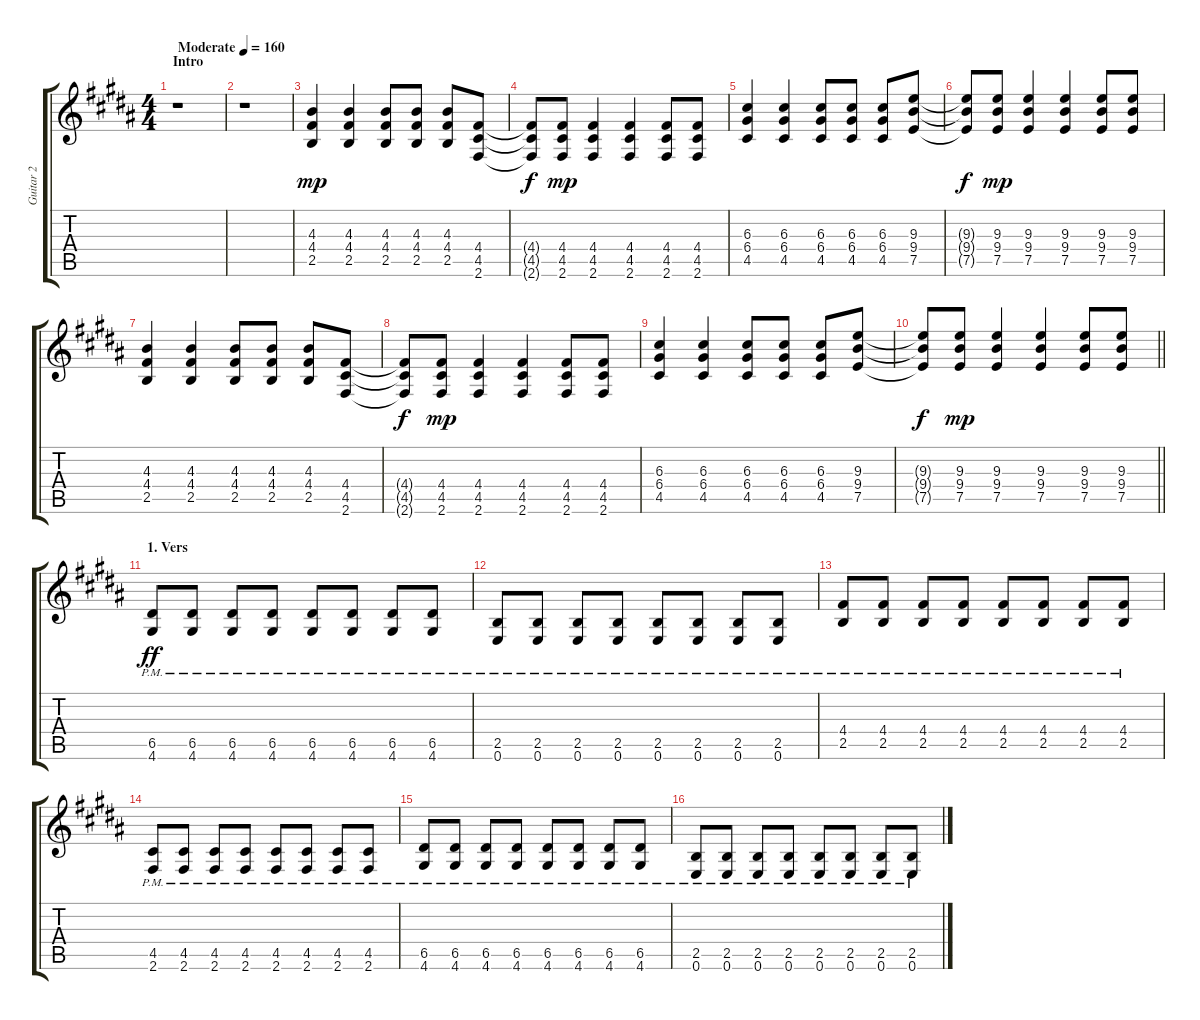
\track ("Guitar 2" "Guitar 2") {instrument distortionguitar}
\staff {score tabs}
\tuning (E4 B3 G3 D3 A2 E2) {hide}
\ts (4 4)
\section ("" "Intro")
\tempo (160 "Moderate")
\clef g2
\ks b
r.1{dy mp instrument distortionguitar} |
r.1 |
(4.3 4.4 2.5).4 (4.3 4.4 2.5).4 (4.3 4.4 2.5).8 (4.3 4.4 2.5).8 (4.3 4.4 2.5).8 (4.4 4.5 2.6).8 |
(4.4{t} 4.5{t} 2.6{t}).8{dy f} (4.4 4.5 2.6).8{dy mp} (4.4 4.5 2.6).4 (4.4 4.5 2.6).4 (4.4 4.5 2.6).8 (4.4 4.5 2.6).8 |
(6.3 6.4 4.5).4 (6.3 6.4 4.5).4 (6.3 6.4 4.5).8 (6.3 6.4 4.5).8 (6.3 6.4 4.5).8 (9.3 9.4 7.5).8 |
(9.3{t} 9.4{t} 7.5{t}).8{dy f} (9.3 9.4 7.5).8{dy mp} (9.3 9.4 7.5).4 (9.3 9.4 7.5).4 (9.3 9.4 7.5).8 (9.3 9.4 7.5).8 |
(4.3 4.4 2.5).4 (4.3 4.4 2.5).4 (4.3 4.4 2.5).8 (4.3 4.4 2.5).8 (4.3 4.4 2.5).8 (4.4 4.5 2.6).8 |
(4.4{t} 4.5{t} 2.6{t}).8{dy f} (4.4 4.5 2.6).8{dy mp} (4.4 4.5 2.6).4 (4.4 4.5 2.6).4 (4.4 4.5 2.6).8 (4.4 4.5 2.6).8 |
(6.3 6.4 4.5).4 (6.3 6.4 4.5).4 (6.3 6.4 4.5).8 (6.3 6.4 4.5).8 (6.3 6.4 4.5).8 (9.3 9.4 7.5).8 |
\barLineRight lightlight
(9.3{t} 9.4{t} 7.5{t}).8{dy f} (9.3 9.4 7.5).8{dy mp} (9.3 9.4 7.5).4 (9.3 9.4 7.5).4 (9.3 9.4 7.5).8 (9.3 9.4 7.5).8 |
\section ("" "1. Vers")
(6.5{pm} 4.6{pm}).8{dy ff} (6.5{pm} 4.6{pm}).8 (6.5{pm} 4.6{pm}).8 (6.5{pm} 4.6{pm}).8 (6.5{pm} 4.6{pm}).8 (6.5{pm} 4.6{pm}).8 (6.5{pm} 4.6{pm}).8 (6.5{pm} 4.6{pm}).8 |
(2.5{pm} 0.6{pm}).8 (2.5{pm} 0.6{pm}).8 (2.5{pm} 0.6{pm}).8 (2.5{pm} 0.6{pm}).8 (2.5{pm} 0.6{pm}).8 (2.5{pm} 0.6{pm}).8 (2.5{pm} 0.6{pm}).8 (2.5{pm} 0.6{pm}).8 |
(4.4{pm} 2.5{pm}).8 (4.4{pm} 2.5{pm}).8 (4.4{pm} 2.5{pm}).8 (4.4{pm} 2.5{pm}).8 (4.4{pm} 2.5{pm}).8 (4.4{pm} 2.5{pm}).8 (4.4{pm} 2.5{pm}).8 (4.4{pm} 2.5{pm}).8 |
(4.5{pm} 2.6{pm}).8 (4.5{pm} 2.6{pm}).8 (4.5{pm} 2.6{pm}).8 (4.5{pm} 2.6{pm}).8 (4.5{pm} 2.6{pm}).8 (4.5{pm} 2.6{pm}).8 (4.5{pm} 2.6{pm}).8 (4.5{pm} 2.6{pm}).8 |
(6.5{pm} 4.6{pm}).8 (6.5{pm} 4.6{pm}).8 (6.5{pm} 4.6{pm}).8 (6.5{pm} 4.6{pm}).8 (6.5{pm} 4.6{pm}).8 (6.5{pm} 4.6{pm}).8 (6.5{pm} 4.6{pm}).8 (6.5{pm} 4.6{pm}).8 |
(2.5{pm} 0.6{pm}).8 (2.5{pm} 0.6{pm}).8 (2.5{pm} 0.6{pm}).8 (2.5{pm} 0.6{pm}).8 (2.5{pm} 0.6{pm}).8 (2.5{pm} 0.6{pm}).8 (2.5{pm} 0.6{pm}).8 (2.5{pm} 0.6{pm}).8
